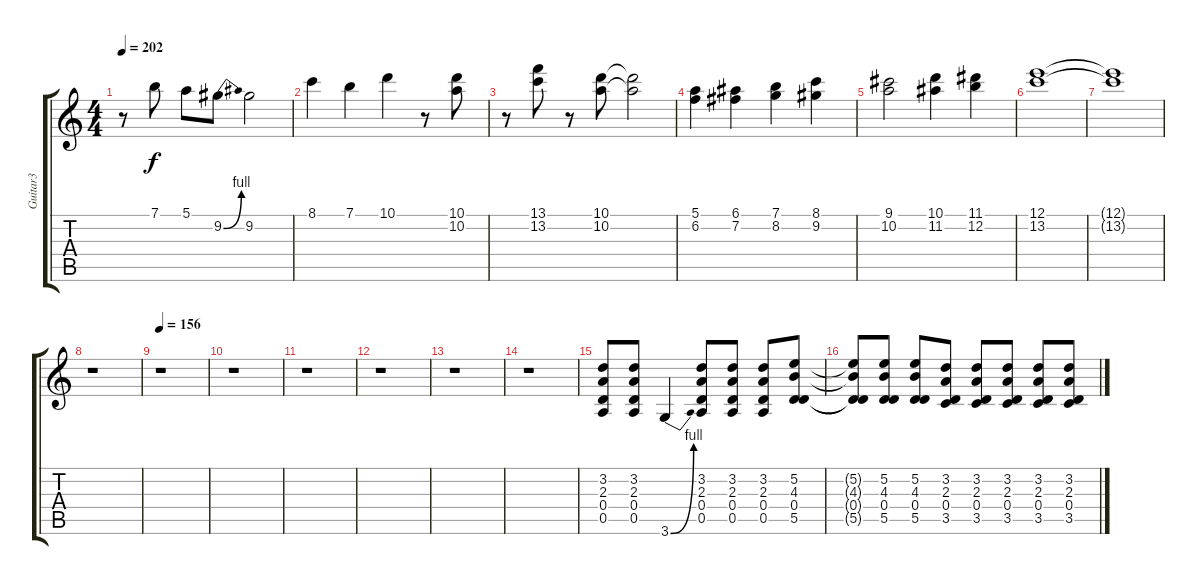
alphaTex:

\track ("Guitar3" "Guitar3") {instrument distortionguitar}
\staff {score tabs}
\tuning (E4 B3 G3 D3 A2 E2) {hide}
\ts (4 4)
\tempo 202
\clef g2
\ks c
r.8{dy f} 7.1.8 5.1.8 9.2{be (bend 0 0 60 4)}.8 9.2.2 |
8.1.4 7.1.4 10.1.4 r.8 (10.1 10.2).8 |
r.8 (13.1 13.2).8 r.8 (10.1 10.2).8 (10.1{t} 10.2{t}).2 |
(5.1 6.2).4 (6.1 7.2).4 (7.1 8.2).4 (8.1 9.2).4 |
(9.1 10.2).2 (10.1 11.2).4 (11.1 12.2).4 |
(12.1 13.2).1 |
(12.1{t} 13.2{t}).1 |
r.1 |
\tempo 156
r.1 |
r.1 |
r.1 |
r.1 |
r.1 |
r.1 |
(3.2 2.3 0.4 0.5).8{volume 14} (3.2 2.3 0.4 0.5).8 3.6{be (bend 0 0 60 4)}.4 (3.2 2.3 0.4 0.5).8 (3.2 2.3 0.4 0.5).8 (3.2 2.3 0.4 0.5).8 (5.2 4.3 0.4 5.5).8 |
(5.2{t} 4.3{t} 0.4{t} 5.5{t}).8 (5.2 4.3 0.4 5.5).8 (5.2 4.3 0.4 5.5).8 (3.2 2.3 0.4 3.5).8 (3.2 2.3 0.4 3.5).8 (3.2 2.3 0.4 3.5).8 (3.2 2.3 0.4 3.5).8 (3.2 2.3 0.4 3.5).8
